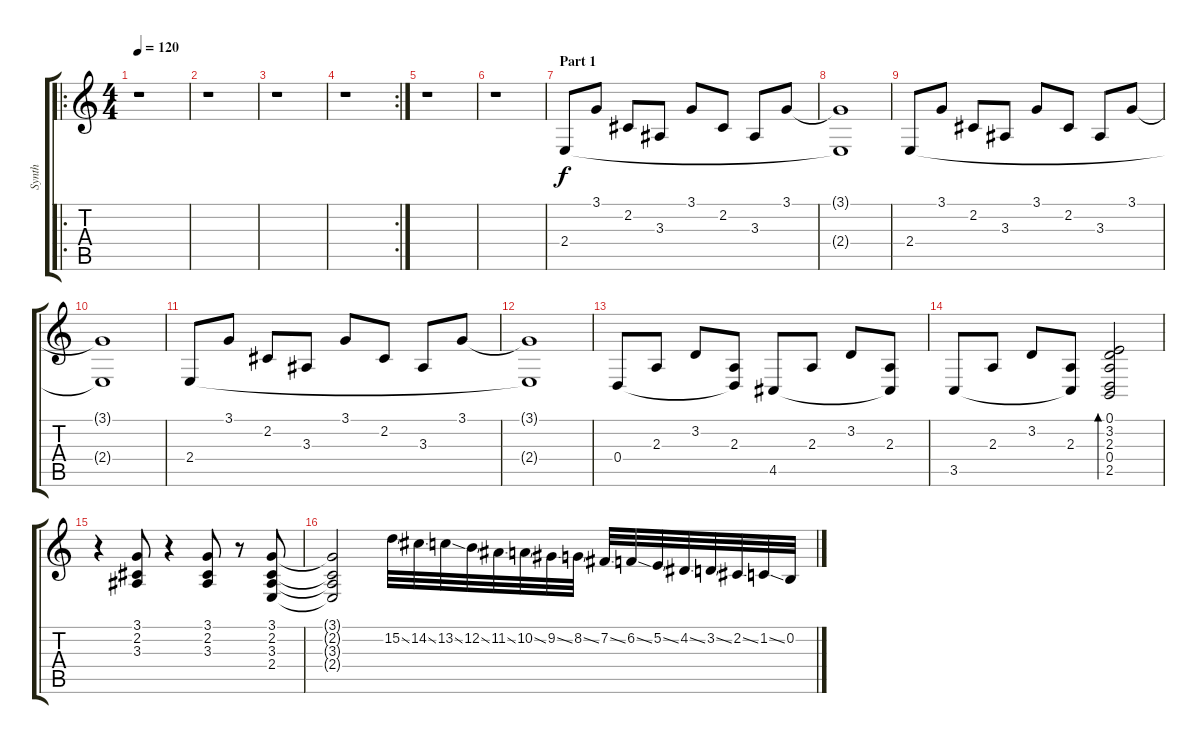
\track ("Synth" "Synth") {instrument acousticgrandpiano}
\staff {score tabs}
\tuning (E4 B3 G3 D3 A2 E2) {hide}
\ro
\ts (4 4)
\tempo 120
\clef g2
\ks c
r.1{dy f instrument acousticgrandpiano} |
r.1 |
r.1 |
\rc 2
r.1 |
r.1 |
r.1 |
\section ("" "Part 1")
2.4.8 3.1.8 2.2.8 3.3.8 3.1.8 2.2.8 3.3.8 3.1.8 |
(3.1{t} 2.4{t}).1 |
2.4.8 3.1.8 2.2.8 3.3.8 3.1.8 2.2.8 3.3.8 3.1.8 |
(3.1{t} 2.4{t}).1 |
2.4.8 3.1.8 2.2.8 3.3.8 3.1.8 2.2.8 3.3.8 3.1.8 |
(3.1{t} 2.4{t}).1 |
0.4.8 2.3.8 3.2.8 (2.3 0.4{t}).8 4.5.8 2.3.8 3.2.8 (2.3 4.5{t}).8 |
3.5.8 2.3.8 3.2.8 (2.3 3.5{t}).8 (0.1 3.2 2.3 0.4 2.5).2{bd 240} |
r.4 (3.1 2.2 3.3).8 r.4 (3.1 2.2 3.3).8 r.8 (3.1 2.2 3.3 2.4).8 |
(3.1{t} 2.2{t} 3.3{t} 2.4{t}).2 15.2{ss}.32 14.2{ss}.32 13.2{ss}.32 12.2{ss}.32 11.2{ss}.32 10.2{ss}.32 9.2{ss}.32 8.2{ss}.32 7.2{ss}.32 6.2{ss}.32 5.2{ss}.32 4.2{ss}.32 3.2{ss}.32 2.2{ss}.32 1.2{ss}.32 0.2.32
